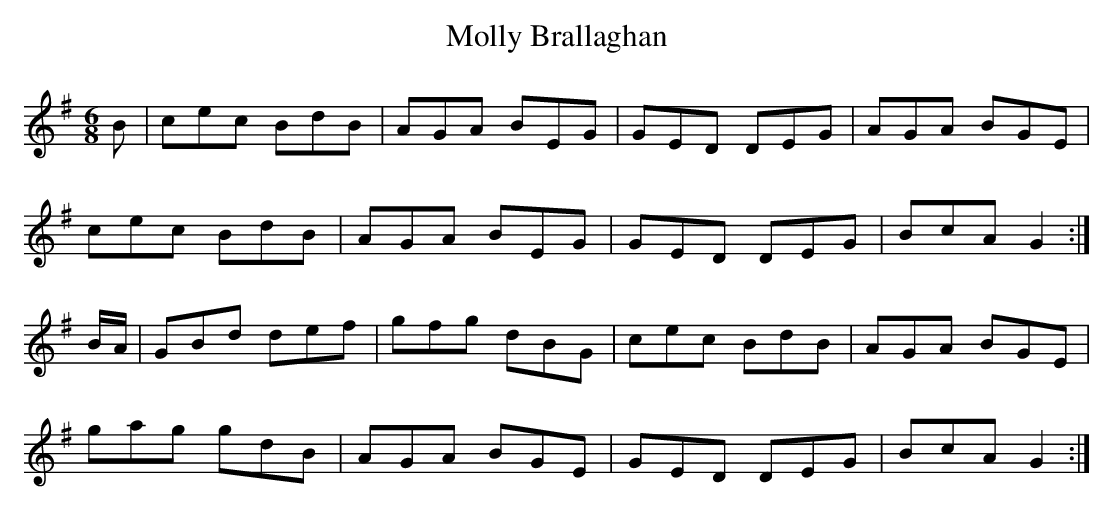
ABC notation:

X:1
T: Molly Brallaghan
L: 1/8
M: 6/8
K: G
B | cec BdB | AGA BEG | GED DEG | AGA BGE |
cec BdB | AGA BEG | GED DEG | BcA G2 :|
B/A/ | GBd def | gfg dBG | cec BdB | AGA BGE |
gag gdB | AGA BGE | GED DEG | BcA G2 :|
